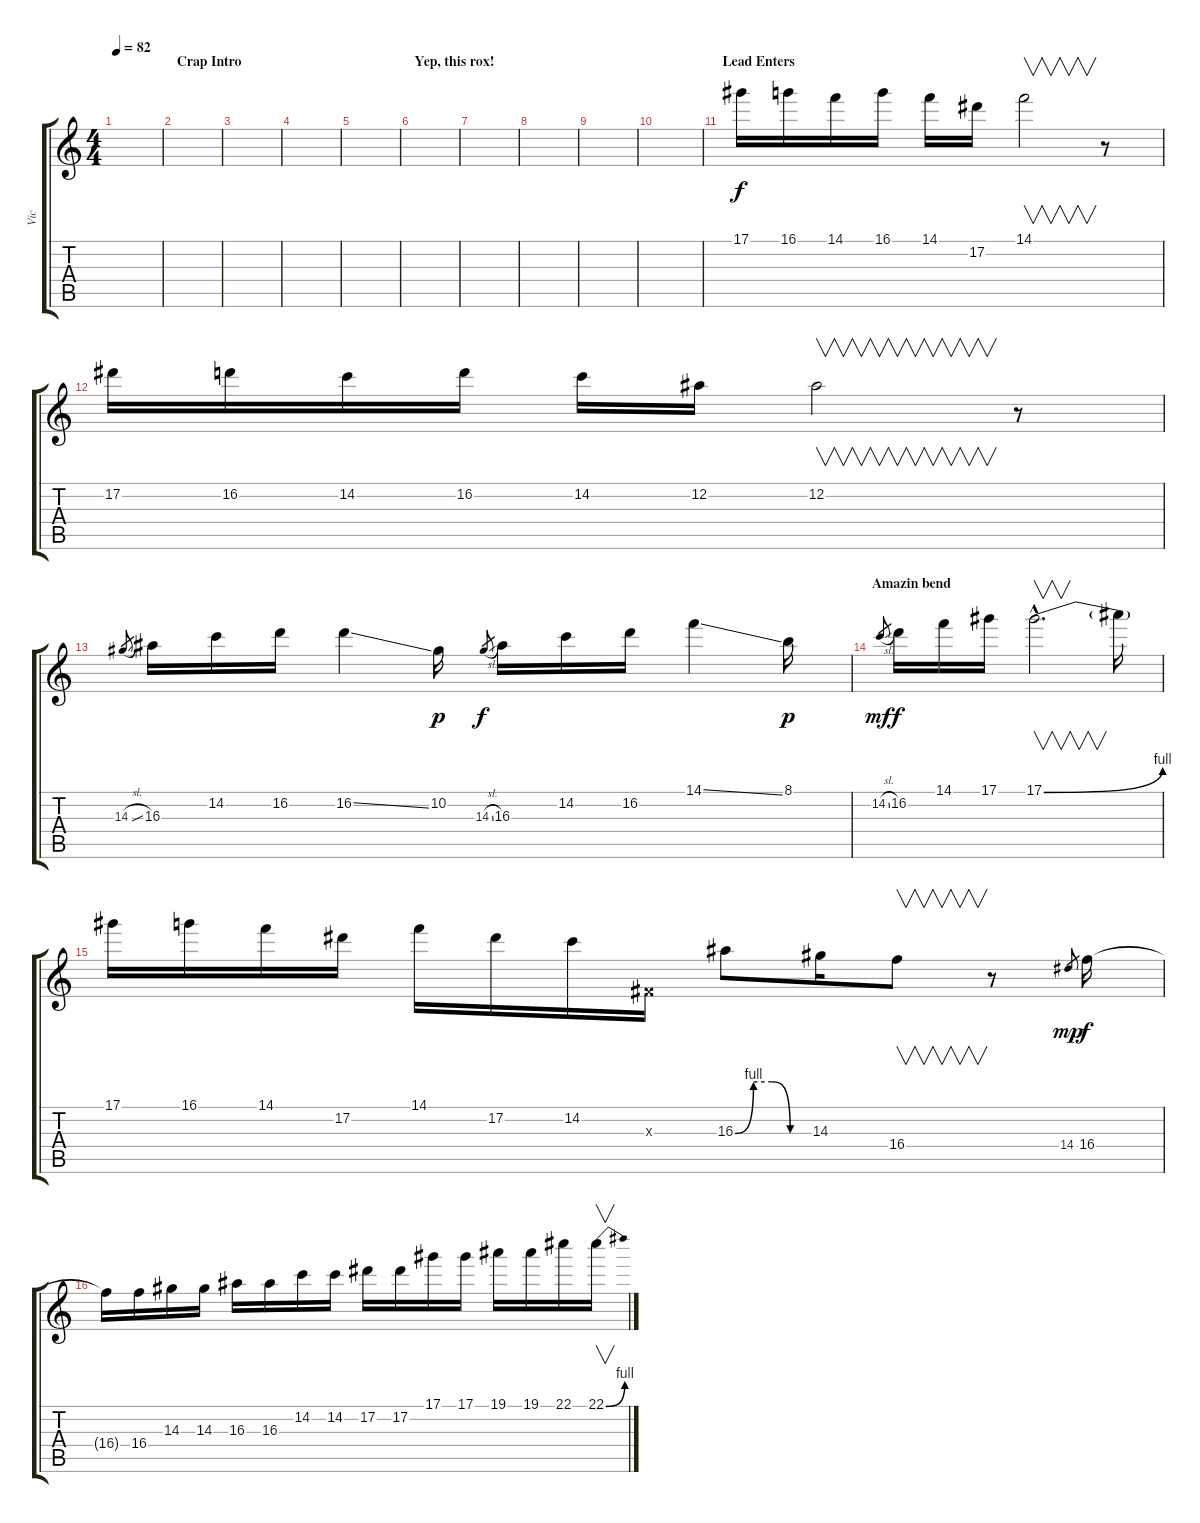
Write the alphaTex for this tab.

\track ("Vic" "Vic") {instrument distortionguitar}
\staff {score tabs}
\tuning (Eb4 Bb3 Gb3 Db3 Ab2 Eb2) {hide}
\ts (4 4)
\tempo 82
\clef g2
\ks c
|
\section ("" "Crap Intro")
|
|
|
|
\section ("" "Yep, this rox!")
|
|
|
|
|
\section ("" "Lead Enters")
17.1.16 16.1.16 14.1.16 16.1.16 14.1.16 17.2.16 14.1.2{v} r.8 |
17.2.16 16.2.16 14.2.16 16.2.16 14.2.16 12.2.16 12.2.2{v} r.8 |
14.3{sl}.8{gr} 16.3.16 14.2.16 16.2.16 16.2{ss}.4 10.2.16{dy p} 14.3{sl}.8{gr dy f} 16.3.16 14.2.16 16.2.16 14.1{ss}.4 8.1.16{dy p} |
\section ("" "Amazin bend")
14.2{sl}.8{gr dy mf} 16.2.16{dy f} 14.1.16 17.1.16 17.1{be (bend 0 0 60 4) hac}.2{v d} 17.1{t}.16 |
17.1.16 16.1.16 14.1.16 17.2.16 14.1.16 17.2.16 14.2.16 0.3{x}.16 16.3{be (custom 0 0 15 4 30 4 45 0 60 0)}.8 14.3.16 16.4.8{v} r.8 14.4.8{gr dy mp} 16.4.16{dy f} |
16.4{t}.16 16.4.16 14.3.16 14.3.16 16.3.16 16.3.16 14.2.16 14.2.16 17.2.16 17.2.16 17.1.16 17.1.16 19.1.16 19.1.16 22.1.16 22.1{be (bend 0 0 60 4)}.16{v}
